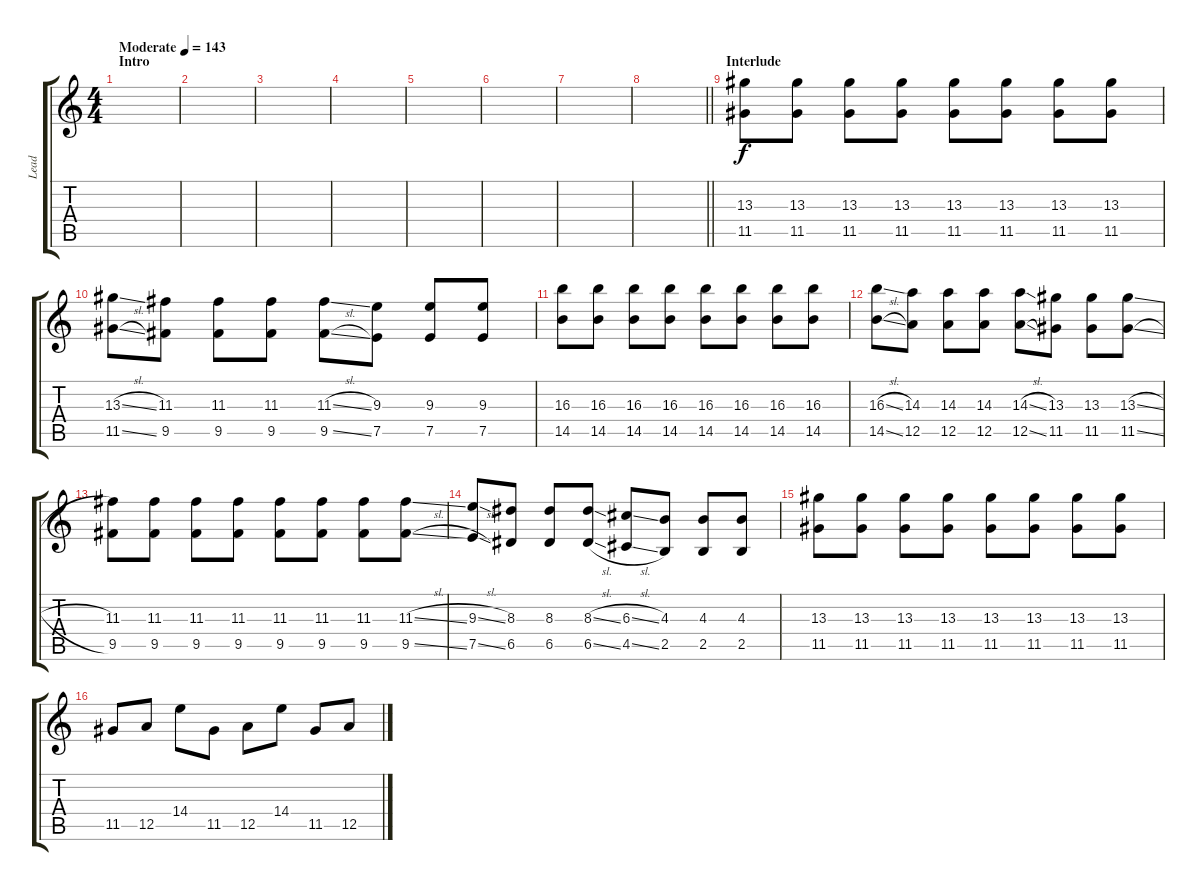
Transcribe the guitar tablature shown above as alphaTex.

\track ("Lead" "Lead") {instrument distortionguitar}
\staff {score tabs}
\tuning (E4 B3 G3 D3 A2 E2) {hide}
\ts (4 4)
\section ("" "Intro")
\tempo (143 "Moderate")
\clef g2
\ks c
|
|
|
|
|
|
|
\barLineRight lightlight
|
\section ("" "Interlude")
(13.3 11.5).8 (13.3 11.5).8 (13.3 11.5).8 (13.3 11.5).8 (13.3 11.5).8 (13.3 11.5).8 (13.3 11.5).8 (13.3 11.5).8 |
(13.3{sl} 11.5{sl}).8 (11.3 9.5).8 (11.3 9.5).8 (11.3 9.5).8 (11.3{sl} 9.5{sl}).8 (9.3 7.5).8 (9.3 7.5).8 (9.3 7.5).8 |
(16.3 14.5).8 (16.3 14.5).8 (16.3 14.5).8 (16.3 14.5).8 (16.3 14.5).8 (16.3 14.5).8 (16.3 14.5).8 (16.3 14.5).8 |
(16.3{sl} 14.5{sl}).8 (14.3 12.5).8 (14.3 12.5).8 (14.3 12.5).8 (14.3{sl} 12.5{sl}).8 (13.3 11.5).8 (13.3 11.5).8 (13.3{sl} 11.5{sl}).8 |
(11.3 9.5).8 (11.3 9.5).8 (11.3 9.5).8 (11.3 9.5).8 (11.3 9.5).8 (11.3 9.5).8 (11.3 9.5).8 (11.3{sl} 9.5{sl}).8 |
(9.3{sl} 7.5{sl}).8 (8.3 6.5).8 (8.3 6.5).8 (8.3{sl} 6.5{sl}).8 (6.3{sl} 4.5{sl}).8 (4.3 2.5).8 (4.3 2.5).8 (4.3 2.5).8 |
(13.3 11.5).8 (13.3 11.5).8 (13.3 11.5).8 (13.3 11.5).8 (13.3 11.5).8 (13.3 11.5).8 (13.3 11.5).8 (13.3 11.5).8 |
11.5.8 12.5.8 14.4.8 11.5.8 12.5.8 14.4.8 11.5.8 12.5.8
